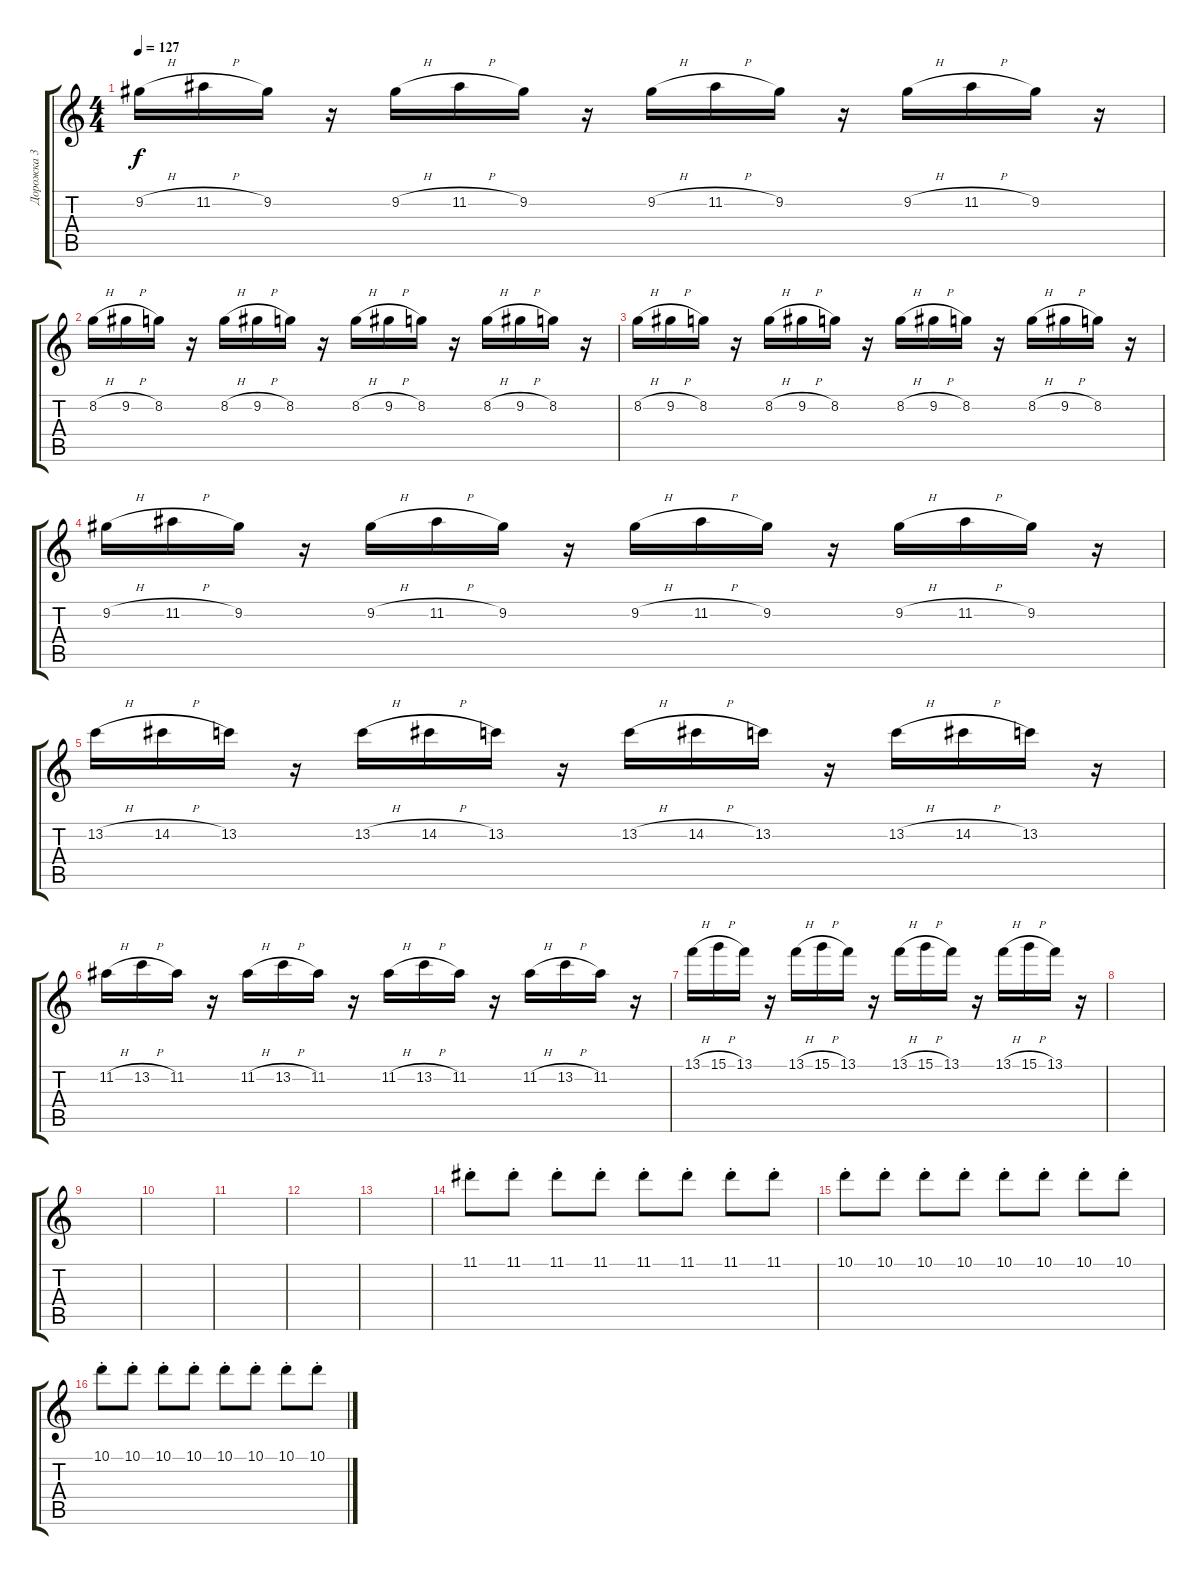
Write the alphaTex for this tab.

\track ("Дорожка 3" "Дорожка 3") {instrument distortionguitar}
\staff {score tabs}
\tuning (E4 B3 G3 D3 A2 E2) {hide}
\ts (4 4)
\tempo 127
\clef g2
\ks c
9.2{h}.16{dy f} 11.2{h}.16 9.2.16 r.16 9.2{h}.16 11.2{h}.16 9.2.16 r.16 9.2{h}.16 11.2{h}.16 9.2.16 r.16 9.2{h}.16 11.2{h}.16 9.2.16 r.16 |
8.2{h}.16 9.2{h}.16 8.2.16 r.16 8.2{h}.16 9.2{h}.16 8.2.16 r.16 8.2{h}.16 9.2{h}.16 8.2.16 r.16 8.2{h}.16 9.2{h}.16 8.2.16 r.16 |
8.2{h}.16 9.2{h}.16 8.2.16 r.16 8.2{h}.16 9.2{h}.16 8.2.16 r.16 8.2{h}.16 9.2{h}.16 8.2.16 r.16 8.2{h}.16 9.2{h}.16 8.2.16 r.16 |
9.2{h}.16 11.2{h}.16 9.2.16 r.16 9.2{h}.16 11.2{h}.16 9.2.16 r.16 9.2{h}.16 11.2{h}.16 9.2.16 r.16 9.2{h}.16 11.2{h}.16 9.2.16 r.16 |
13.2{h}.16 14.2{h}.16 13.2.16 r.16 13.2{h}.16 14.2{h}.16 13.2.16 r.16 13.2{h}.16 14.2{h}.16 13.2.16 r.16 13.2{h}.16 14.2{h}.16 13.2.16 r.16 |
11.2{h}.16 13.2{h}.16 11.2.16 r.16 11.2{h}.16 13.2{h}.16 11.2.16 r.16 11.2{h}.16 13.2{h}.16 11.2.16 r.16 11.2{h}.16 13.2{h}.16 11.2.16 r.16 |
13.1{h}.16 15.1{h}.16 13.1.16 r.16 13.1{h}.16 15.1{h}.16 13.1.16 r.16 13.1{h}.16 15.1{h}.16 13.1.16 r.16 13.1{h}.16 15.1{h}.16 13.1.16 r.16 |
|
|
|
|
|
|
11.1{st}.8 11.1{st}.8 11.1{st}.8 11.1{st}.8 11.1{st}.8 11.1{st}.8 11.1{st}.8 11.1{st}.8 |
10.1{st}.8 10.1{st}.8 10.1{st}.8 10.1{st}.8 10.1{st}.8 10.1{st}.8 10.1{st}.8 10.1{st}.8 |
10.1{st}.8 10.1{st}.8 10.1{st}.8 10.1{st}.8 10.1{st}.8 10.1{st}.8 10.1{st}.8 10.1{st}.8
